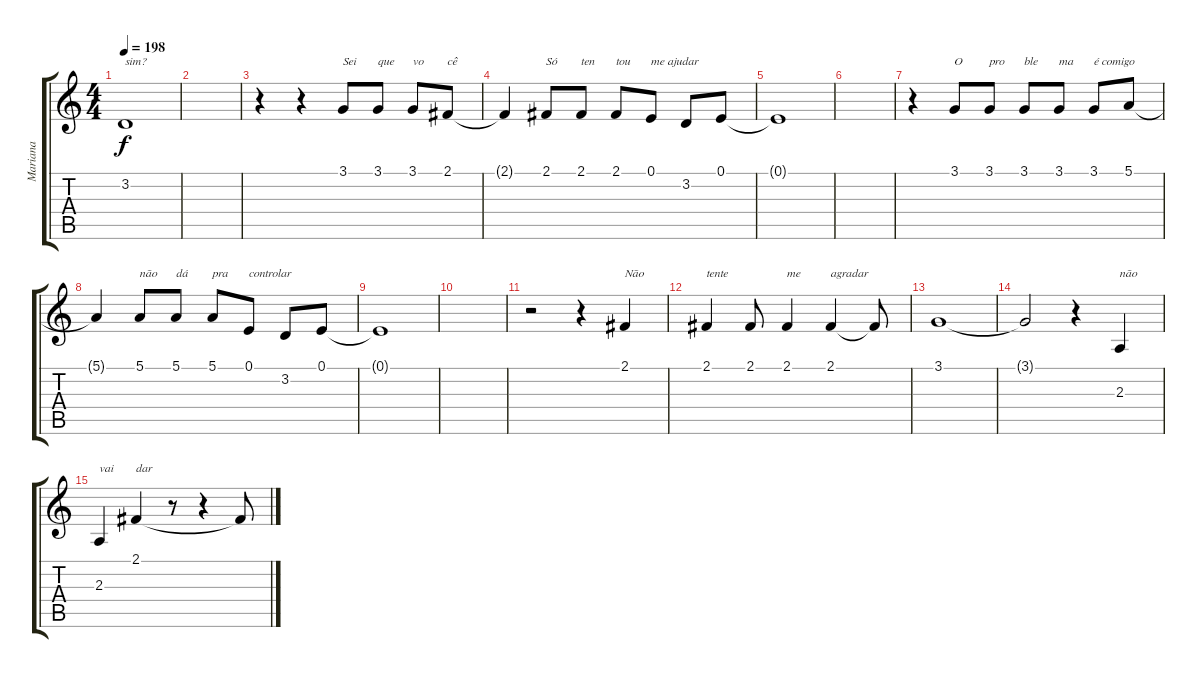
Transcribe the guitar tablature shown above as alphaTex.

\track ("Mariana" "Mariana") {instrument tenorsax}
\staff {score tabs}
\tuning (E4 B3 G3 D3 A2 E2) {hide}
\ts (4 4)
\tempo 198
\clef g2
\ks c
3.2.1{txt "sim?" dy f} |
|
r.4 r.4 3.1.8{txt "Sei"} 3.1.8{txt "que"} 3.1.8{txt "vo"} 2.1.8{txt "cê"} |
2.1{t}.4 2.1.8{txt "Só"} 2.1.8{txt "ten"} 2.1.8{txt "tou"} 0.1.8{txt "me ajudar"} 3.2.8 0.1.8 |
0.1{t}.1 |
|
r.4 3.1.8{txt "O"} 3.1.8{txt "pro"} 3.1.8{txt "ble"} 3.1.8{txt "ma"} 3.1.8{txt "é comigo"} 5.1.8 |
5.1{t}.4 5.1.8{txt "não"} 5.1.8{txt "dá"} 5.1.8{txt "pra"} 0.1.8{txt "controlar"} 3.2.8 0.1.8 |
0.1{t}.1 |
|
r.2 r.4 2.1.4{txt "Não"} |
2.1.4{txt "tente"} 2.1.8 2.1.4{txt "me"} 2.1.4{txt "agradar"} 2.1{t}.8 |
3.1.1 |
3.1{t}.2 r.4 2.3.4{txt "não"} |
2.3.4{txt "vai"} 2.1.4{txt "dar"} r.8 r.4 2.1{t}.8
